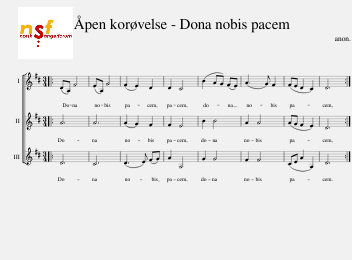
X:1
%%score [ 1 2 3 ]
L:1/8
M:3/4
I:linebreak $
K:D
V:1 treble
V:2 treble
V:3 treble
V:1
|: (DA,) F4 | (EA,) G4 | (F2 E2) D2 | D2 C4 | (B2 AG) (FE) | %5
 (A3 G) F2 | (FE D2 C2) | D6 :| %8
V:2
|: A6 | A6 | (A2 G2) F2 | F2 E4 | B2 B4 | %5
 A2 A4 | (AG F2 E2) | D6 :| %8
V:3
|: D6 | C6 | (D3 E) (FG) | A2 A,4 | G2 G4 | %5
 F2 F4 | (CE A2 A,2) | D6 :| %8
